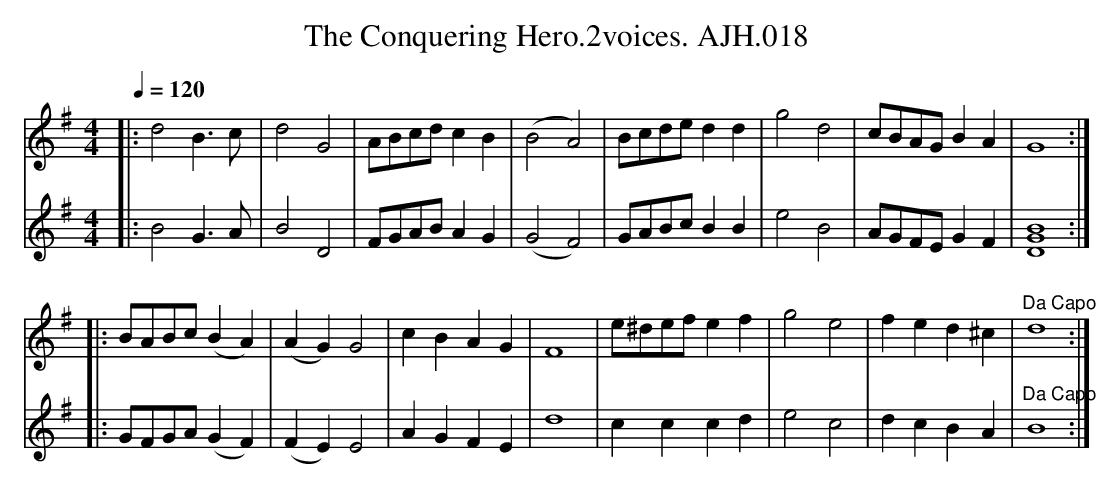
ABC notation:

X:1
T:Conquering Hero.2voices. AJH.018, The
M:4/4
L:1/8
Q:1/4=120
K:G
[V:1] |: d4B3c | d4G4 | ABcd c2B2 | (B4A4) | Bcded2d2 | g4d4 | cBAGB2A2 | G8 :|
[V:2] |: B4G3A | B4D4 | FGAB A2G2 | (G4F4) | GABcB2B2 | e4B4 | AGFE G2F2 | [B8G8D8] :|
[V:1] |: BABc (B2A2) | (A2G2)G4 | c2B2A2G2 | F8 | e^defe2f2 | g4e4 | f2e2d2^c2 | "^Da Capo"d8 :|
[V:2] |: GFGA (G2F2) | (F2E2)E4 | A2G2F2E2 | d8 | c2c2c2d2 | e4c4 | d2c2B2A2 | "^Da Capo"B8 :|
